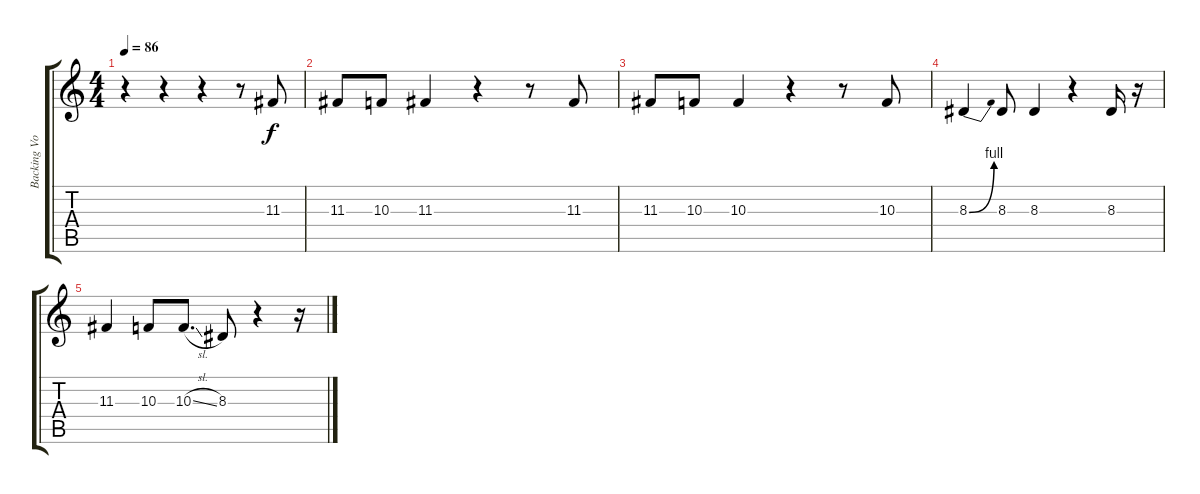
\track ("Backing Vocals" "Backing Vo") {instrument tuba}
\staff {score tabs}
\tuning (E4 B3 G3 D3 A2 E2) {hide}
\ts (4 4)
\tempo 86
\clef g2
\ks c
r.4{dy f} r.4 r.4 r.8 11.3.8 |
11.3.8 10.3.8 11.3.4 r.4 r.8{volume 4} 11.3.8 |
11.3.8 10.3.8 10.3.4 r.4 r.8 10.3.8 |
8.3{be (bend 0 0 60 4)}.4 8.3.8 8.3.4 r.4 8.3.16 r.16 |
11.3.4 10.3.8 10.3{sl}.8{d} 8.3.8 r.4 r.16
